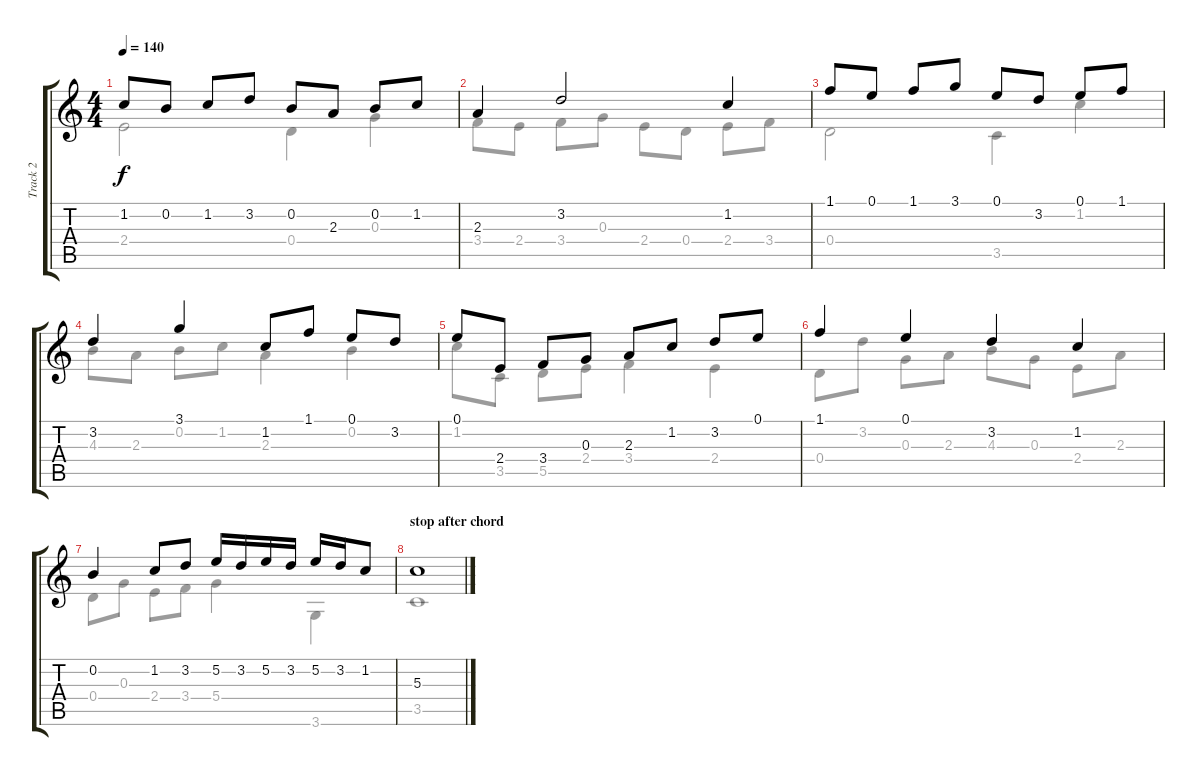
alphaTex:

\track ("Track 2" "Track 2") {instrument acousticguitarnylon}
\staff {score tabs}
\tuning (E4 B3 G3 D3 A2 E2) {hide}
\voice
\ts (4 4)
\tempo 140
\clef g2
\ks c
1.2.8{dy f} 0.2.8 1.2.8 3.2.8 0.2.8 2.3.8 0.2.8 1.2.8 |
2.3.4 3.2.2 1.2.4 |
1.1.8 0.1.8 1.1.8 3.1.8 0.1.8 3.2.8 0.1.8 1.1.8 |
3.2.4 3.1.4 1.2.8 1.1.8 0.1.8 3.2.8 |
0.1.8 2.4.8 3.4.8 0.3.8 2.3.8 1.2.8 3.2.8 0.1.8 |
1.1.4 0.1.4 3.2.4 1.2.4 |
0.2.4 1.2.8 3.2.8 5.2.16 3.2.16 5.2.16 3.2.16 5.2.16 3.2.16 1.2.8 |
\section ("" "stop after chord")
5.3.1
\voice
\clef g2
\ottava regular
\simile none
\ks c
2.4.2{dy f} 0.4.4 0.3.4 |
3.4.8 2.4.8 3.4.8 0.3.8 2.4.8 0.4.8 2.4.8 3.4.8 |
0.4.2 3.5.4 1.2.4 |
4.3.8 2.3.8 0.2.8 1.2.8 2.3.4 0.2.4 |
1.2.8 3.5.8 5.5.8 2.4.8 3.4.4 2.4.4 |
0.4.8 3.2.8 0.3.8 2.3.8 4.3.8 0.3.8 2.4.8 2.3.8 |
0.4.8 0.3.8 2.4.8 3.4.8 5.4.4 3.6.4 |
3.5.1
